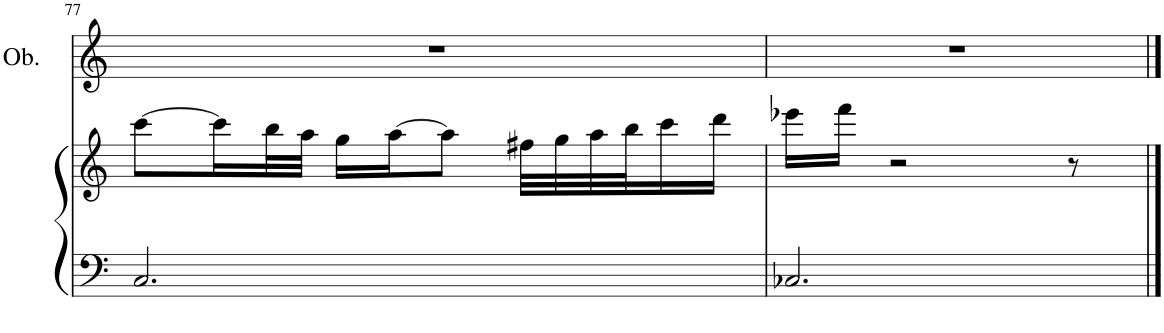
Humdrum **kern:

**kern	**kern	**kern
*part2	*part2	*part1
*staff3	*staff2	*staff1
*I"Piano	*	*I"Oboe
*I'Pno	*	*I'Ob.
!!LO:PB:g=z
*clefF4	*clefG2	*clefG2
*k[]	*k[]	*k[]
*M3/4	*M3/4	*M3/4
=77	=77	=77
2.C/	[8ccc\L	2.r
.	16ccc\L]	.
.	32bb\L	.
.	32aa\JJJ	.
.	16gg\LL	.
.	[16aa\J	.
.	8aa\J]	.
.	32ff#X\LLL	.
.	32gg\	.
.	32aa\	.
.	32bb\J	.
.	16ccc\	.
.	16ddd\JJ	.
=78	=78	=78
2.C-X/	16eee-X\LL	2.r
.	16fff\JJ	.
.	2r	.
.	8r	.
==	==	==
*-	*-	*-
